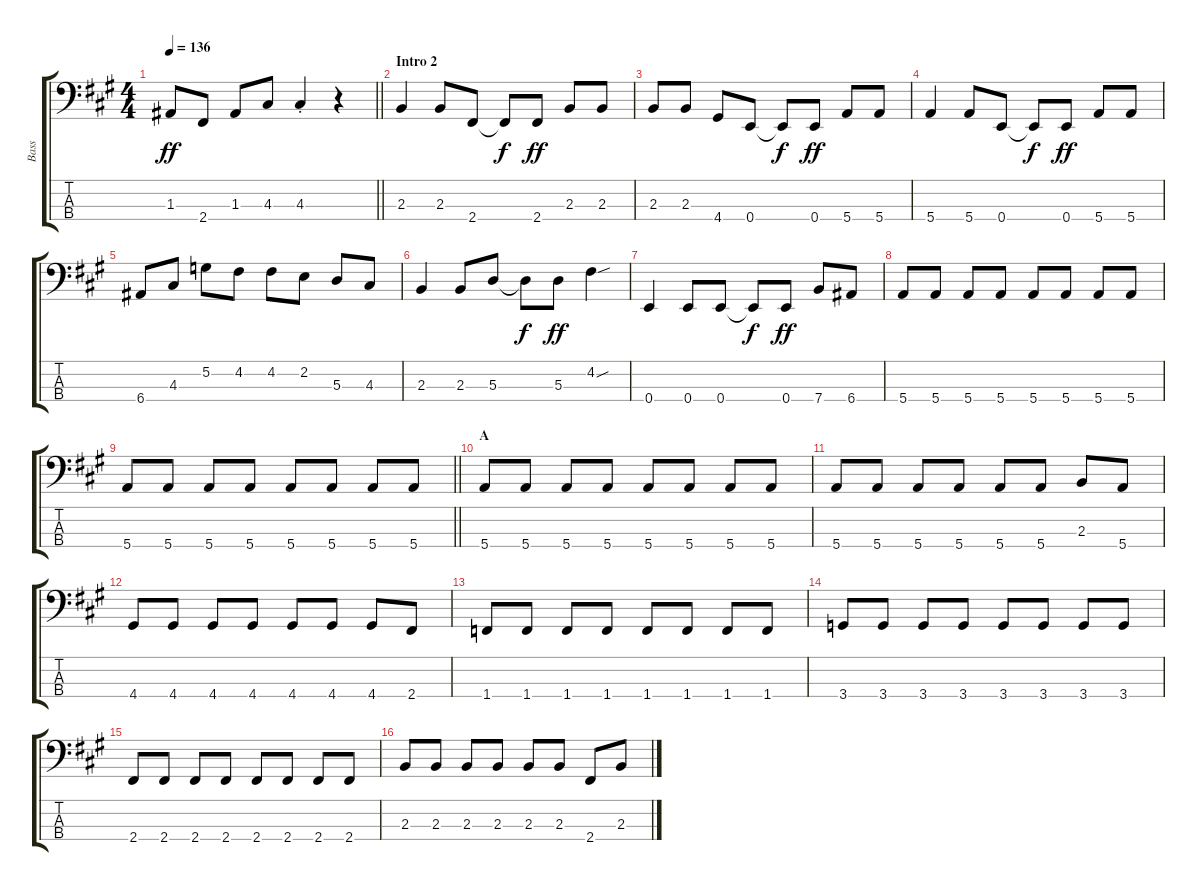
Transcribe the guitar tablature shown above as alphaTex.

\track ("Bass" "Bass") {instrument electricbasspick}
\staff {score tabs}
\tuning (G2 D2 A1 E1) {hide}
\ts (4 4)
\tempo 136
\clef f4
\barLineRight lightlight
\ks a
1.3.8{dy ff} 2.4.8 1.3.8 4.3.8 4.3{st}.4 r.4 |
\section ("" "Intro 2")
2.3.4 2.3.8 2.4.8 2.4{t}.8{dy f} 2.4.8{dy ff} 2.3.8 2.3.8 |
2.3.8 2.3.8 4.4.8 0.4.8 0.4{t}.8{dy f} 0.4.8{dy ff} 5.4.8 5.4.8 |
5.4.4 5.4.8 0.4.8 0.4{t}.8{dy f} 0.4.8{dy ff} 5.4.8 5.4.8 |
6.4.8 4.3.8 5.2.8 4.2.8 4.2.8 2.2.8 5.3.8 4.3.8 |
2.3.4 2.3.8 5.3.8 5.3{t}.8{dy f} 5.3.8{dy ff} 4.2{sou}.4 |
0.4.4 0.4.8 0.4.8 0.4{t}.8{dy f} 0.4.8{dy ff} 7.4.8 6.4.8 |
5.4.8 5.4.8 5.4.8 5.4.8 5.4.8 5.4.8 5.4.8 5.4.8 |
\barLineRight lightlight
5.4.8 5.4.8 5.4.8 5.4.8 5.4.8 5.4.8 5.4.8 5.4.8 |
\section ("" "A")
5.4.8 5.4.8 5.4.8 5.4.8 5.4.8 5.4.8 5.4.8 5.4.8 |
5.4.8 5.4.8 5.4.8 5.4.8 5.4.8 5.4.8 2.3.8 5.4.8 |
4.4.8 4.4.8 4.4.8 4.4.8 4.4.8 4.4.8 4.4.8 2.4.8 |
1.4.8 1.4.8 1.4.8 1.4.8 1.4.8 1.4.8 1.4.8 1.4.8 |
3.4.8 3.4.8 3.4.8 3.4.8 3.4.8 3.4.8 3.4.8 3.4.8 |
2.4.8 2.4.8 2.4.8 2.4.8 2.4.8 2.4.8 2.4.8 2.4.8 |
2.3.8 2.3.8 2.3.8 2.3.8 2.3.8 2.3.8 2.4.8 2.3.8
